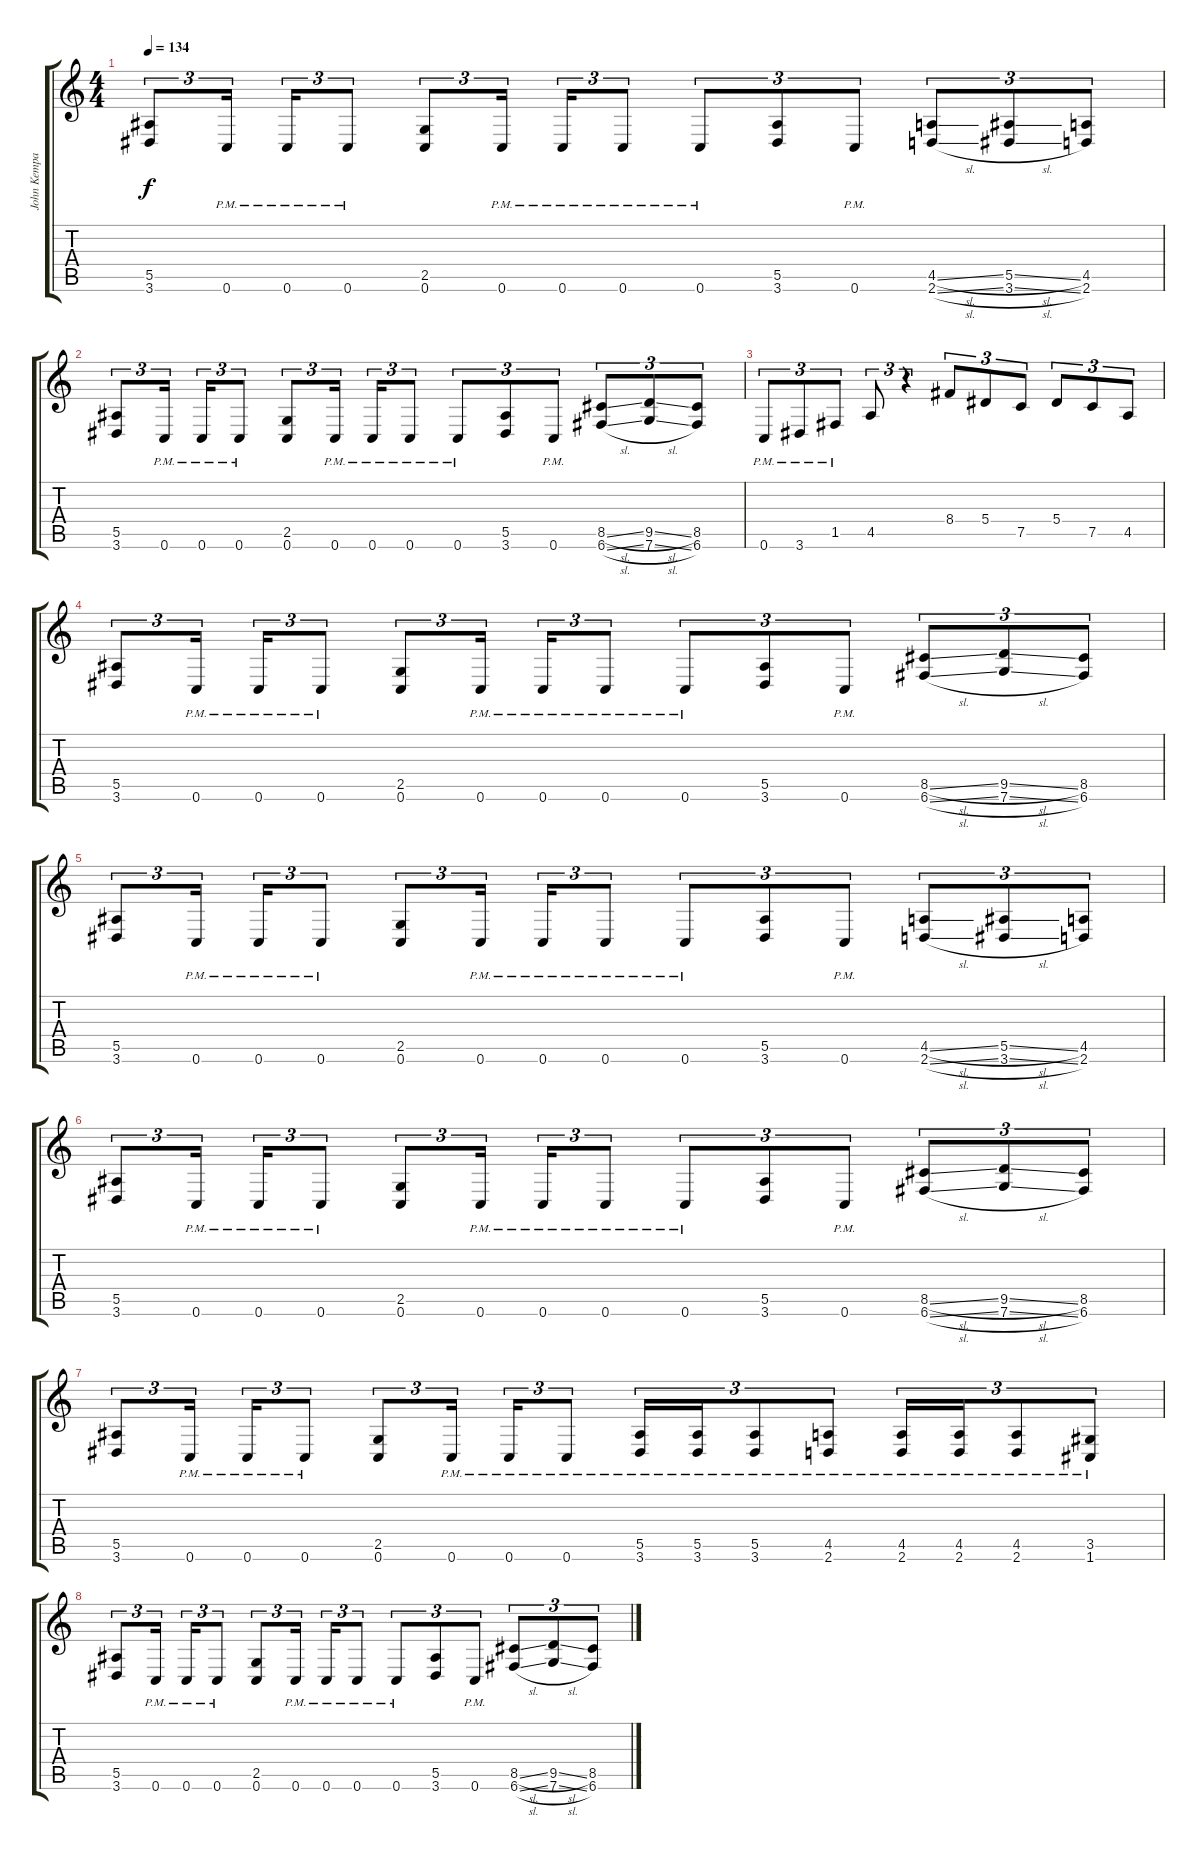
\track ("John Kempainen (Rhythm Guitar)" "John Kempa") {instrument distortionguitar}
\staff {score tabs}
\tuning (C4 G3 Eb3 Bb2 F2 C2) {hide}
\ts (4 4)
\tempo 134
\clef g2
\ks c
(5.5 3.6).8{tu (3 2) dy f} 0.6{pm}.16{tu (3 2)} 0.6{pm}.16{tu (3 2)} 0.6{pm}.8{tu (3 2)} (2.5 0.6).8{tu (3 2)} 0.6{pm}.16{tu (3 2)} 0.6{pm}.16{tu (3 2)} 0.6{pm}.8{tu (3 2)} 0.6{pm}.8{tu (3 2)} (5.5 3.6).8{tu (3 2)} 0.6{pm}.8{tu (3 2)} (4.5{sl} 2.6{sl}).8{tu (3 2)} (5.5{sl} 3.6{sl}).8{tu (3 2)} (4.5 2.6).8{tu (3 2)} |
(5.5 3.6).8{tu (3 2)} 0.6{pm}.16{tu (3 2)} 0.6{pm}.16{tu (3 2)} 0.6{pm}.8{tu (3 2)} (2.5 0.6).8{tu (3 2)} 0.6{pm}.16{tu (3 2)} 0.6{pm}.16{tu (3 2)} 0.6{pm}.8{tu (3 2)} 0.6{pm}.8{tu (3 2)} (5.5 3.6).8{tu (3 2)} 0.6{pm}.8{tu (3 2)} (8.5{sl} 6.6{sl}).8{tu (3 2)} (9.5{sl} 7.6{sl}).8{tu (3 2)} (8.5 6.6).8{tu (3 2)} |
0.6{pm}.8{tu (3 2)} 3.6{pm}.8{tu (3 2)} 1.5{pm}.8{tu (3 2)} 4.5.8{tu (3 2)} r.4{tu (3 2)} 8.4.8{tu (3 2)} 5.4.8{tu (3 2)} 7.5.8{tu (3 2)} 5.4.8{tu (3 2)} 7.5.8{tu (3 2)} 4.5.8{tu (3 2)} |
(5.5 3.6).8{tu (3 2)} 0.6{pm}.16{tu (3 2)} 0.6{pm}.16{tu (3 2)} 0.6{pm}.8{tu (3 2)} (2.5 0.6).8{tu (3 2)} 0.6{pm}.16{tu (3 2)} 0.6{pm}.16{tu (3 2)} 0.6{pm}.8{tu (3 2)} 0.6{pm}.8{tu (3 2)} (5.5 3.6).8{tu (3 2)} 0.6{pm}.8{tu (3 2)} (8.5{sl} 6.6{sl}).8{tu (3 2)} (9.5{sl} 7.6{sl}).8{tu (3 2)} (8.5 6.6).8{tu (3 2)} |
(5.5 3.6).8{tu (3 2)} 0.6{pm}.16{tu (3 2)} 0.6{pm}.16{tu (3 2)} 0.6{pm}.8{tu (3 2)} (2.5 0.6).8{tu (3 2)} 0.6{pm}.16{tu (3 2)} 0.6{pm}.16{tu (3 2)} 0.6{pm}.8{tu (3 2)} 0.6{pm}.8{tu (3 2)} (5.5 3.6).8{tu (3 2)} 0.6{pm}.8{tu (3 2)} (4.5{sl} 2.6{sl}).8{tu (3 2)} (5.5{sl} 3.6{sl}).8{tu (3 2)} (4.5 2.6).8{tu (3 2)} |
(5.5 3.6).8{tu (3 2)} 0.6{pm}.16{tu (3 2)} 0.6{pm}.16{tu (3 2)} 0.6{pm}.8{tu (3 2)} (2.5 0.6).8{tu (3 2)} 0.6{pm}.16{tu (3 2)} 0.6{pm}.16{tu (3 2)} 0.6{pm}.8{tu (3 2)} 0.6{pm}.8{tu (3 2)} (5.5 3.6).8{tu (3 2)} 0.6{pm}.8{tu (3 2)} (8.5{sl} 6.6{sl}).8{tu (3 2)} (9.5{sl} 7.6{sl}).8{tu (3 2)} (8.5 6.6).8{tu (3 2)} |
(5.5 3.6).8{tu (3 2)} 0.6{pm}.16{tu (3 2)} 0.6{pm}.16{tu (3 2)} 0.6{pm}.8{tu (3 2)} (2.5 0.6).8{tu (3 2)} 0.6{pm}.16{tu (3 2)} 0.6{pm}.16{tu (3 2)} 0.6{pm}.8{tu (3 2)} (5.5{pm} 3.6{pm}).16{tu (3 2)} (5.5 3.6{pm}).16{tu (3 2)} (5.5{pm} 3.6{pm}).8{tu (3 2)} (4.5{pm} 2.6{pm}).8{tu (3 2)} (4.5{pm} 2.6{pm}).16{tu (3 2)} (4.5{pm} 2.6{pm}).16{tu (3 2)} (4.5{pm} 2.6{pm}).8{tu (3 2)} (3.5{pm} 1.6{pm}).8{tu (3 2)} |
(5.5 3.6).8{tu (3 2)} 0.6{pm}.16{tu (3 2)} 0.6{pm}.16{tu (3 2)} 0.6{pm}.8{tu (3 2)} (2.5 0.6).8{tu (3 2)} 0.6{pm}.16{tu (3 2)} 0.6{pm}.16{tu (3 2)} 0.6{pm}.8{tu (3 2)} 0.6{pm}.8{tu (3 2)} (5.5 3.6).8{tu (3 2)} 0.6{pm}.8{tu (3 2)} (8.5{sl} 6.6{sl}).8{tu (3 2)} (9.5{sl} 7.6{sl}).8{tu (3 2)} (8.5 6.6).8{tu (3 2)}
